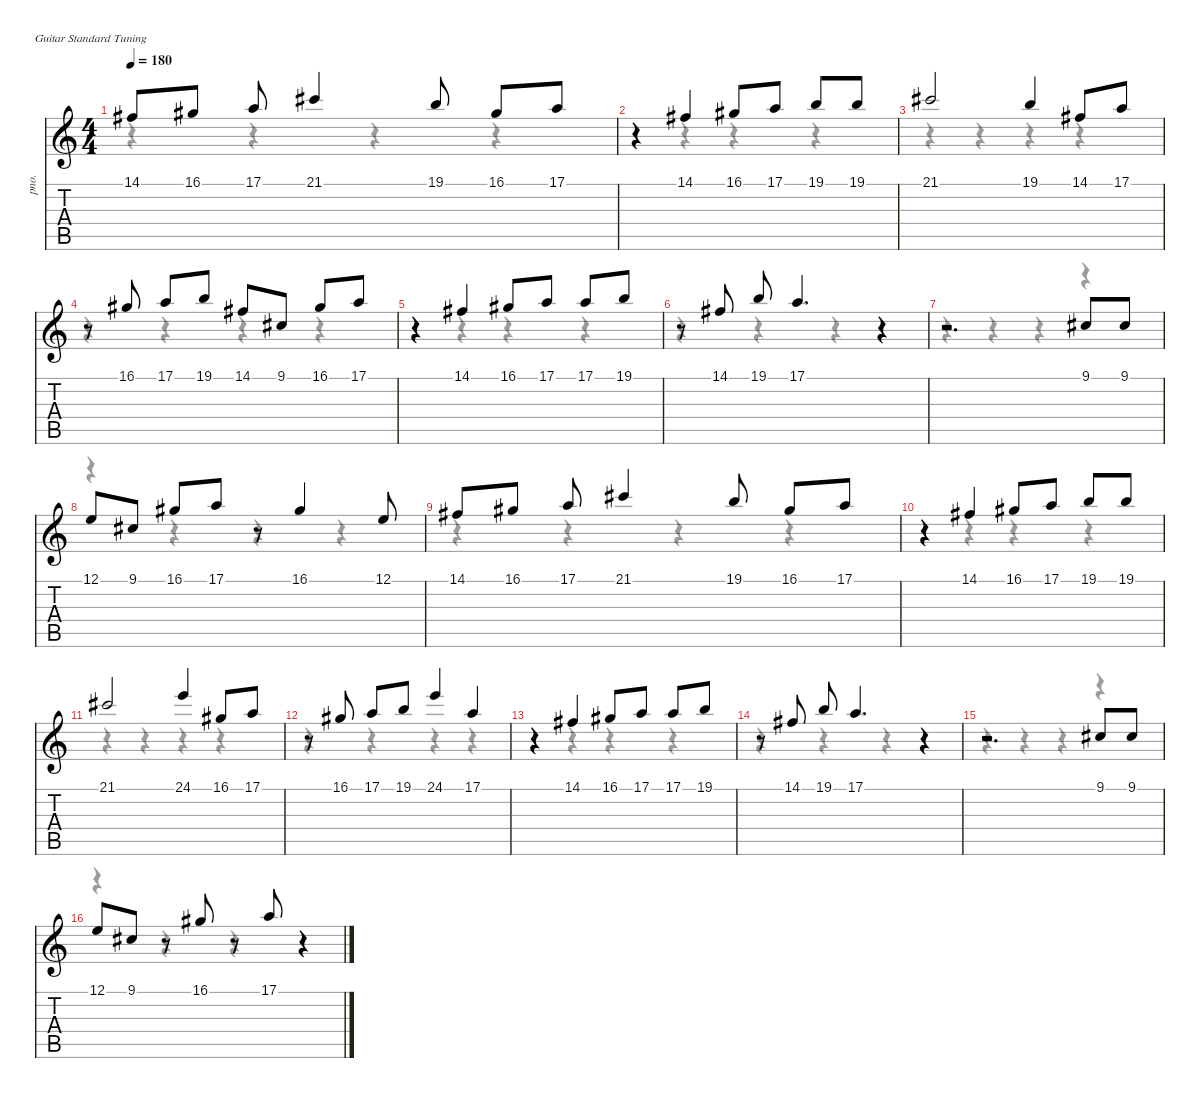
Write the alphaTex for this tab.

\defaultSystemsLayout 4
\hideDynamics
\bracketExtendMode nobrackets
\otherSystemsTrackNameOrientation horizontal
\track ("" "pno.") {instrument acousticgrandpiano}
\staff {score tabs}
\tuning (E4 B3 G3 D3 A2 E2)
\voice
\ts (4 4)
\tempo 180
\clef g2
\ks c
14.1{acc #}.8{dy mp beam Up} 16.1{acc #}.8{beam Up} 17.1.8{beam Up} 21.1{acc #}.4{beam Up} 19.1.8{beam Up} 16.1{acc #}.8{beam Up} 17.1.8{beam Up} |
r.4{beam Up} 14.1{acc #}.4{beam Up} 16.1{acc #}.8{beam Up} 17.1.8{beam Up} 19.1.8{beam Up} 19.1.8{beam Up} |
21.1{acc #}.2{beam Up} 19.1.4{beam Up} 14.1{acc #}.8{beam Up} 17.1.8{beam Up} |
r.8{beam Up} 16.1{acc #}.8{beam Up} 17.1.8{beam Up} 19.1.8{beam Up} 14.1{acc #}.8{beam Up} 9.1{acc #}.8{beam Up} 16.1{acc #}.8{beam Up} 17.1.8{beam Up} |
r.4{beam Up} 14.1{acc #}.4{beam Up} 16.1{acc #}.8{beam Up} 17.1.8{beam Up} 17.1.8{beam Up} 19.1.8{beam Up} |
r.8{beam Up} 14.1{acc #}.8{beam Up} 19.1.8{beam Up} 17.1.4{d beam Up} r.4{beam Up} |
r.2{d beam Up} 9.1{acc #}.8{beam Up} 9.1{acc #}.8{beam Up} |
12.1.8{beam Up} 9.1{acc #}.8{beam Up} 16.1{acc #}.8{beam Up} 17.1.8{beam Up} r.8{beam Up} 16.1{acc #}.4{beam Up} 12.1.8{beam Up} |
14.1{acc #}.8{beam Up} 16.1{acc #}.8{beam Up} 17.1.8{beam Up} 21.1{acc #}.4{beam Up} 19.1.8{beam Up} 16.1{acc #}.8{beam Up} 17.1.8{beam Up} |
r.4{beam Up} 14.1{acc #}.4{beam Up} 16.1{acc #}.8{beam Up} 17.1.8{beam Up} 19.1.8{beam Up} 19.1.8{beam Up} |
21.1{acc #}.2{beam Up} 24.1.4{beam Up} 16.1{acc #}.8{beam Up} 17.1.8{beam Up} |
r.8{beam Up} 16.1{acc #}.8{beam Up} 17.1.8{beam Up} 19.1.8{beam Up} 24.1.4{beam Up} 17.1.4{beam Up} |
r.4{beam Up} 14.1{acc #}.4{beam Up} 16.1{acc #}.8{beam Up} 17.1.8{beam Up} 17.1.8{beam Up} 19.1.8{beam Up} |
r.8{beam Up} 14.1{acc #}.8{beam Up} 19.1.8{beam Up} 17.1.4{d beam Up} r.4{beam Up} |
r.2{d beam Up} 9.1{acc #}.8{beam Up} 9.1{acc #}.8{beam Up} |
12.1.8{beam Up} 9.1{acc #}.8{beam Up} r.8{beam Up} 16.1{acc #}.8{beam Up} r.8{beam Up} 17.1.8{beam Up} r.4{beam Up}
\voice
\clef g2
\ottava regular
\simile none
\ks c
r.4{dy mf beam Down} r.4{beam Down} r.4{beam Down} r.4{beam Down} |
r.4{beam Down} r.4{beam Down} r.4{beam Down} r.4{beam Down} |
r.4{beam Down} r.4{beam Down} r.4{beam Down} r.4{beam Down} |
r.4{beam Down} r.4{beam Down} r.4{beam Down} r.4{beam Down} |
r.4{beam Down} r.4{beam Down} r.4{beam Down} r.4{beam Down} |
r.4{beam Down} r.4{beam Down} r.4{beam Down} r.4{beam Down} |
r.4{beam Down} r.4{beam Down} r.4{beam Down} r.4{beam Down} |
r.4{beam Down} r.4{beam Down} r.4{beam Down} r.4{beam Down} |
r.4{beam Down} r.4{beam Down} r.4{beam Down} r.4{beam Down} |
r.4{beam Down} r.4{beam Down} r.4{beam Down} r.4{beam Down} |
r.4{beam Down} r.4{beam Down} r.4{beam Down} r.4{beam Down} |
r.4{beam Down} r.4{beam Down} r.4{beam Down} r.4{beam Down} |
r.4{beam Down} r.4{beam Down} r.4{beam Down} r.4{beam Down} |
r.4{beam Down} r.4{beam Down} r.4{beam Down} r.4{beam Down} |
r.4{beam Down} r.4{beam Down} r.4{beam Down} r.4{beam Down} |
r.4{beam Down} r.4{beam Down} r.4{beam Down} r.4{beam Down}
